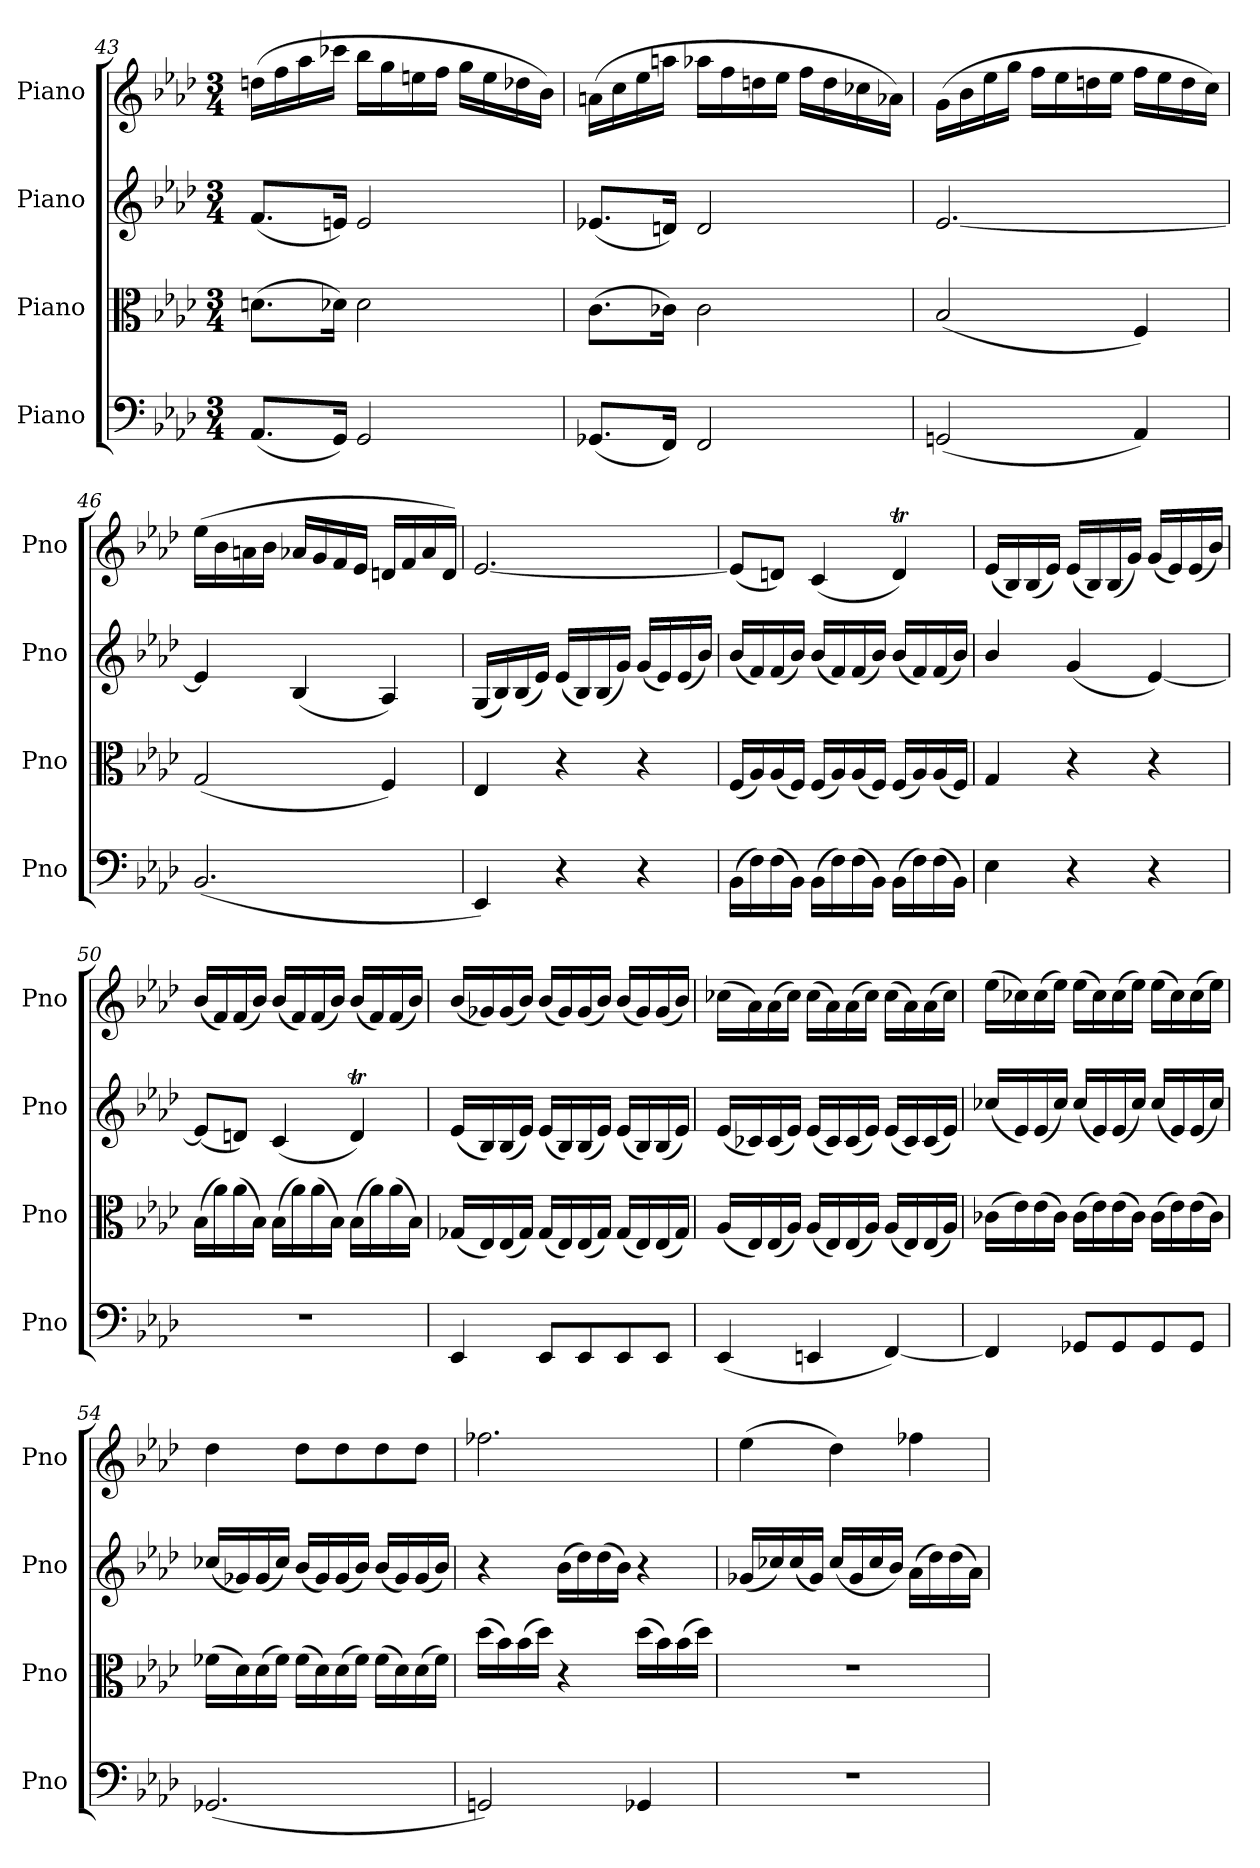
**kern	**kern	**kern	**kern
*part4	*part3	*part2	*part1
*staff4	*staff3	*staff2	*staff1
*I"Piano	*I"Piano	*I"Piano	*I"Piano
*I'Pno	*I'Pno	*I'Pno	*I'Pno
*clefF4	*clefC3	*clefG2	*clefG2
*k[b-e-a-d-]	*k[b-e-a-d-]	*k[b-e-a-d-]	*k[b-e-a-d-]
*M3/4	*M3/4	*M3/4	*M3/4
=43	=43	=43	=43
(8.AA-/L	(>8.dn\L	(8.f/L	(>16ddn\LL
.	.	.	16ff\
.	.	.	16aa-\
16GG/Jk)	16d-X\Jk)	16en/Jk)	16ccc-X\JJ
2GG/	2d-\	2e/	16bb-\LL
.	.	.	16gg\
.	.	.	16een\
.	.	.	16ff\JJ
.	.	.	16gg\LL
.	.	.	16ee\
.	.	.	16dd-X\
.	.	.	16b-\JJ)
!!LO:LB:g=z
=44	=44	=44	=44
(8.GG-X/L	(>8.c\L	(8.e-X/L	(>16an\LL
.	.	.	16cc\
.	.	.	16ee-\
16FF/Jk)	16c-X\Jk)	16dn/Jk)	16aan\JJ
2FF/	2c-\	2d/	16aa-X\LL
.	.	.	16ff\
.	.	.	16ddn\
.	.	.	16ee-\JJ
.	.	.	16ff\LL
.	.	.	16dd\
.	.	.	16cc-X\
.	.	.	16a-X\JJ)
!!LO:LB:g=z
=45	=45	=45	=45
(2GGn/	(2B-/	[2.e-/	(>16g\LL
.	.	.	16b-\
.	.	.	16ee-\
.	.	.	16gg\JJ
.	.	.	16ff\LL
.	.	.	16ee-\
.	.	.	16ddn\
.	.	.	16ee-\JJ
4AA-/)	4F/)	.	16ff\LL
.	.	.	16ee-\
.	.	.	16dd\
.	.	.	16cc\JJ)
=46	=46	=46	=46
(2.BB-/	(2G/	4e-/]	(>16ee-\LL
.	.	.	16b-\
.	.	.	16an\
.	.	.	16b-\JJ
.	.	(4B-/	16a-X/LL
.	.	.	16g/
.	.	.	16f/
.	.	.	16e-/JJ
.	4F/)	4A-/)	16dn/LL
.	.	.	16f/
.	.	.	16a-/
.	.	.	16d/JJ)
=47	=47	=47	=47
4EE-/)	4E-/	(16G/LL	[2.e-/
.	.	16B-/)	.
.	.	(16B-/	.
.	.	16e-/JJ)	.
4r	4r	(16e-/LL	.
.	.	16B-/)	.
.	.	(16B-/	.
.	.	16g/JJ)	.
4r	4r	(16g/LL	.
.	.	16e-/)	.
.	.	(16e-/	.
.	.	16b-/JJ)	.
=48	=48	=48	=48
(>16BB-\LL	(16F/LL	(16b-/LL	(8e-/L]
16F\)	16A-/)	16f/)	.
(>16F\	(16A-/	(16f/	8dn/J)
16BB-\JJ)	16F/JJ)	16b-/JJ)	.
(>16BB-\LL	(16F/LL	(16b-/LL	(4c/
16F\)	16A-/)	16f/)	.
(>16F\	(16A-/	(16f/	.
16BB-\JJ)	16F/JJ)	16b-/JJ)	.
(>16BB-\LL	(16F/LL	(16b-/LL	4dt/)
16F\)	16A-/)	16f/)	.
(>16F\	(16A-/	(16f/	.
16BB-\JJ)	16F/JJ)	16b-/JJ)	.
=49	=49	=49	=49
4E-\	4G/	4b-/	(16e-/LL
.	.	.	16B-/)
.	.	.	(16B-/
.	.	.	16e-/JJ)
4r	4r	(4g/	(16e-/LL
.	.	.	16B-/)
.	.	.	(16B-/
.	.	.	16g/JJ)
4r	4r	[4e-/)	(16g/LL
.	.	.	16e-/)
.	.	.	(16e-/
.	.	.	16b-/JJ)
!!LO:LB:g=z
=50	=50	=50	=50
2.r	(>16B-\LL	(8e-/L]	(16b-/LL
.	16a-\)	.	16f/)
.	(>16a-\	8dn/J)	(16f/
.	16B-\JJ)	.	16b-/JJ)
.	(>16B-\LL	(4c/	(16b-/LL
.	16a-\)	.	16f/)
.	(>16a-\	.	(16f/
.	16B-\JJ)	.	16b-/JJ)
.	(>16B-\LL	4dt/)	(16b-/LL
.	16a-\)	.	16f/)
.	(>16a-\	.	(16f/
.	16B-\JJ)	.	16b-/JJ)
!!LO:PB:g=z
=51	=51	=51	=51
4EE-/	(16G-X/LL	(16e-/LL	(16b-/LL
.	16E-/)	16B-/)	16g-X/)
.	(16E-/	(16B-/	(16g-/
.	16G-/JJ)	16e-/JJ)	16b-/JJ)
8EE-/L	(16G-/LL	(16e-/LL	(16b-/LL
.	16E-/)	16B-/)	16g-/)
8EE-/	(16E-/	(16B-/	(16g-/
.	16G-/JJ)	16e-/JJ)	16b-/JJ)
8EE-/	(16G-/LL	(16e-/LL	(16b-/LL
.	16E-/)	16B-/)	16g-/)
8EE-/J	(16E-/	(16B-/	(16g-/
.	16G-/JJ)	16e-/JJ)	16b-/JJ)
=52	=52	=52	=52
(4EE-/	(16A-/LL	(16e-/LL	(>16cc-X\LL
.	16E-/)	16c-X/)	16a-\)
.	(16E-/	(16c-/	(>16a-\
.	16A-/JJ)	16e-/JJ)	16cc-\JJ)
4EEn/	(16A-/LL	(16e-/LL	(>16cc-\LL
.	16E-/)	16c-/)	16a-\)
.	(16E-/	(16c-/	(>16a-\
.	16A-/JJ)	16e-/JJ)	16cc-\JJ)
[4FF/)	(16A-/LL	(16e-/LL	(>16cc-\LL
.	16E-/)	16c-/)	16a-\)
.	(16E-/	(16c-/	(>16a-\
.	16A-/JJ)	16e-/JJ)	16cc-\JJ)
=53	=53	=53	=53
4FF/]	(>16c-X\LL	(16cc-X/LL	(>16ee-\LL
.	16e-\)	16e-/)	16cc-X\)
.	(>16e-\	(16e-/	(>16cc-\
.	16c-\JJ)	16cc-/JJ)	16ee-\JJ)
8GG-X/L	(>16c-\LL	(16cc-/LL	(>16ee-\LL
.	16e-\)	16e-/)	16cc-\)
8GG-/	(>16e-\	(16e-/	(>16cc-\
.	16c-\JJ)	16cc-/JJ)	16ee-\JJ)
8GG-/	(>16c-\LL	(16cc-/LL	(>16ee-\LL
.	16e-\)	16e-/)	16cc-\)
8GG-/J	(>16e-\	(16e-/	(>16cc-\
.	16c-\JJ)	16cc-/JJ)	16ee-\JJ)
=54	=54	=54	=54
(2.GG-X/	(>16f-X\LL	(16cc-X/LL	4dd-\
.	16d-\)	16g-X/)	.
.	(>16d-\	(16g-/	.
.	16f-\JJ)	16cc-/JJ)	.
.	(>16f-\LL	(16b-/LL	8dd-\L
.	16d-\)	16g-/)	.
.	(>16d-\	(16g-/	8dd-\
.	16f-\JJ)	16b-/JJ)	.
.	(>16f-\LL	(16b-/LL	8dd-\
.	16d-\)	16g-/)	.
.	(>16d-\	(16g-/	8dd-\J
.	16f-\JJ)	16b-/JJ)	.
=55	=55	=55	=55
2GGn/)	(>16dd-\LL	4r	2.ff-X\
.	16b-\)	.	.
.	(>16b-\	.	.
.	16dd-\JJ)	.	.
.	4r	(>16b-\LL	.
.	.	16dd-\)	.
.	.	(>16dd-\	.
.	.	16b-\JJ)	.
4GG-X/	(>16dd-\LL	4r	.
.	16b-\)	.	.
.	(>16b-\	.	.
.	16dd-\JJ)	.	.
!!LO:LB:g=z
=56	=56	=56	=56
2.r	2.r	(16g-X/LL	(>4ee-\
.	.	16cc-X/)	.
.	.	(16cc-/	.
.	.	16g-/JJ)	.
.	.	(16cc-/LL	4dd-\)
.	.	16g-/	.
.	.	16cc-/	.
.	.	16b-/JJ)	.
.	.	(>16a-\LL	4ff-X\
.	.	16dd-\)	.
.	.	(>16dd-\	.
.	.	16a-\JJ)	.
=	=	=	=
*-	*-	*-	*-
